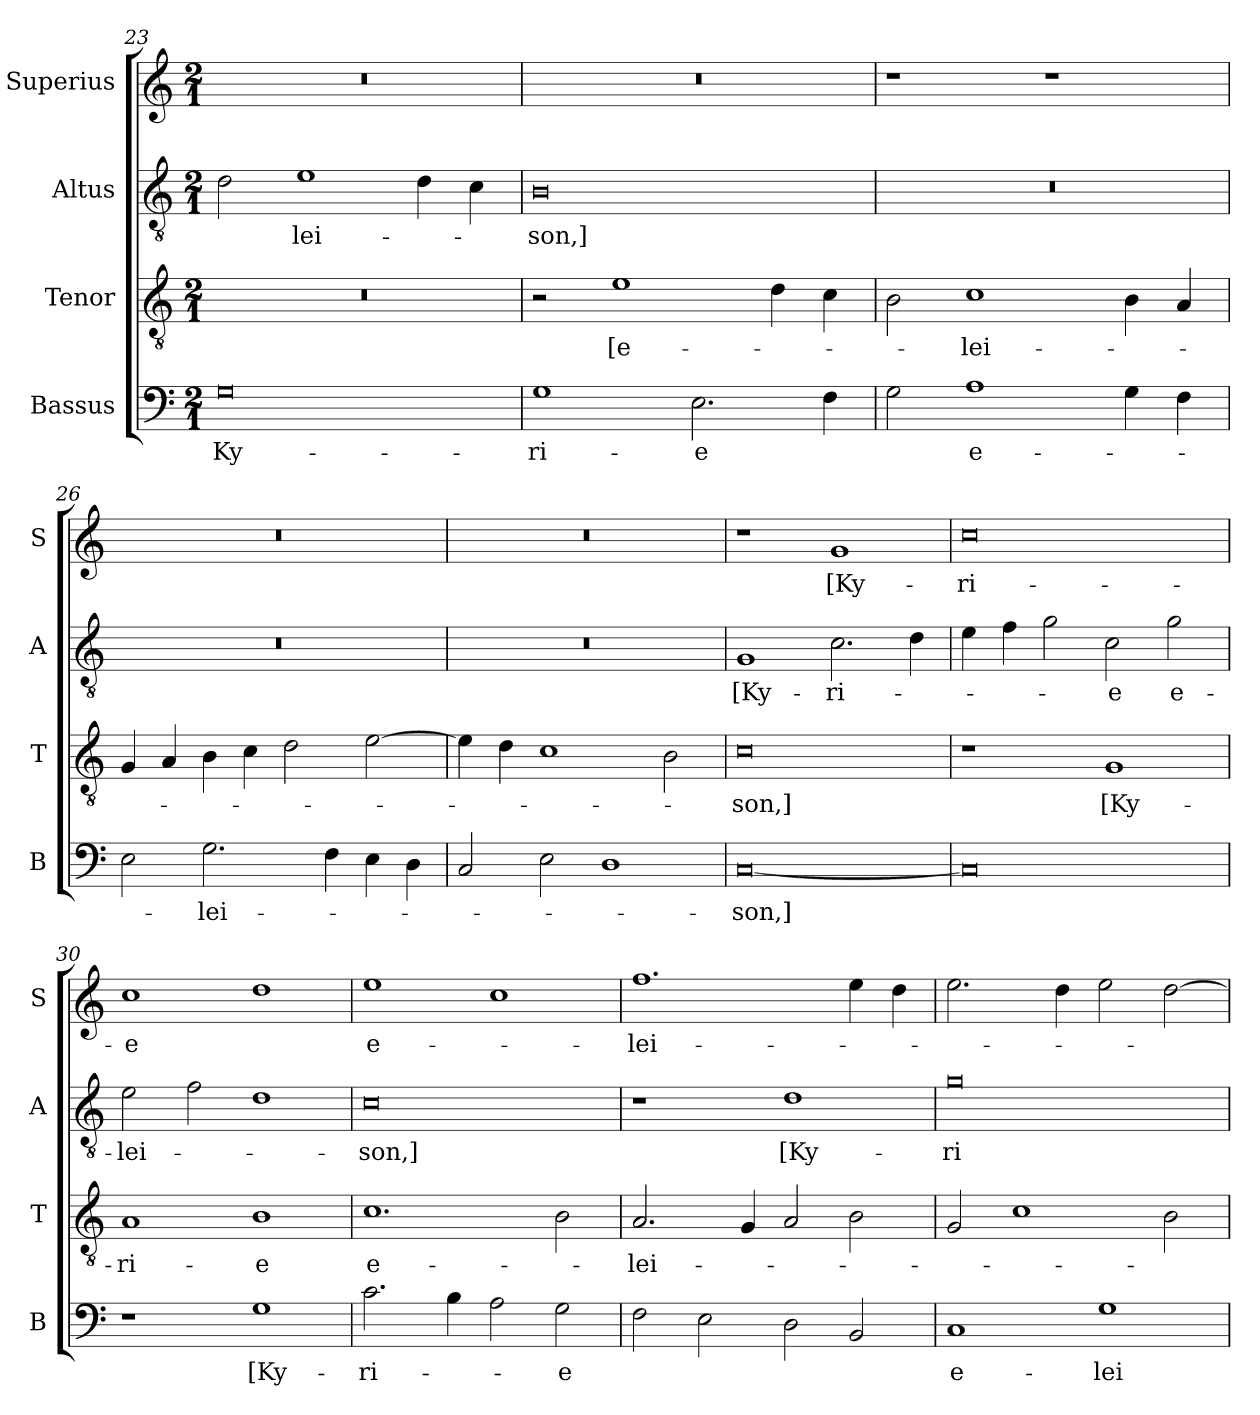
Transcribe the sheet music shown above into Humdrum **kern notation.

**kern	**text	**kern	**text	**kern	**text	**kern	**text
*part4	*part4	*part3	*part3	*part2	*part2	*part1	*part1
*staff4	*staff4	*staff3	*staff3	*staff2	*staff2	*staff1	*staff1
*I"Bassus	*	*I"Tenor	*	*I"Altus	*	*I"Superius	*
*I'B	*	*I'T	*	*I'A	*	*I'S	*
*clefF4	*	*clefGv2	*	*clefGv2	*	*clefG2	*
*k[]	*	*k[]	*	*k[]	*	*k[]	*
*M2/1	*	*M2/1	*	*M2/1	*	*M2/1	*
=23	=23	=23	=23	=23	=23	=23	=23
0G	Ky-	0r	.	2d\	.	0r	.
.	.	.	.	1e	-lei-	.	.
.	.	.	.	4d\	.	.	.
.	.	.	.	4c\	.	.	.
=24	=24	=24	=24	=24	=24	=24	=24
1G	-ri-	2r	.	0B	-son,]	0r	.
.	.	1e	[e-	.	.	.	.
2.E\	-e	.	.	.	.	.	.
.	.	4d\	.	.	.	.	.
4F\	.	4c\	.	.	.	.	.
=25	=25	=25	=25	=25	=25	=25	=25
2G\	.	2B\	.	0r	.	1r	.
1A	e-	1c	-lei-	.	.	.	.
.	.	.	.	.	.	1r	.
4G\	.	4B\	.	.	.	.	.
4F\	.	4A/	.	.	.	.	.
=26	=26	=26	=26	=26	=26	=26	=26
2E\	.	4G/	.	0r	.	0r	.
.	.	4A/	.	.	.	.	.
2.G\	-lei-	4B\	.	.	.	.	.
.	.	4c\	.	.	.	.	.
.	.	2d\	.	.	.	.	.
4F\	.	.	.	.	.	.	.
4E\	.	[2e\	.	.	.	.	.
4D\	.	.	.	.	.	.	.
=27	=27	=27	=27	=27	=27	=27	=27
2C/	.	4e\]	.	0r	.	0r	.
.	.	4d\	.	.	.	.	.
2E\	.	1c	.	.	.	.	.
1D	.	.	.	.	.	.	.
.	.	2B\	.	.	.	.	.
=28	=28	=28	=28	=28	=28	=28	=28
[0C	-son,]	0c	-son,]	1G	[Ky-	1r	.
.	.	.	.	2.c\	-ri-	1g	[Ky-
.	.	.	.	4d\	.	.	.
=29	=29	=29	=29	=29	=29	=29	=29
0C]	.	1r	.	4e\	.	0cc	-ri-
.	.	.	.	4f\	.	.	.
.	.	.	.	2g\	.	.	.
.	.	1G	[Ky-	2c\	-e	.	.
.	.	.	.	2g\	e-	.	.
=30	=30	=30	=30	=30	=30	=30	=30
1r	.	1A	-ri-	2e\	-lei-	1cc	-e
.	.	.	.	2f\	.	.	.
1G	[Ky-	1B	-e	1d	.	1dd	.
=31	=31	=31	=31	=31	=31	=31	=31
2.c\	-ri-	1.c	e-	0c	-son,]	1ee	e-
4B\	.	.	.	.	.	.	.
2A\	.	.	.	.	.	1cc	.
2G\	-e	2B\	.	.	.	.	.
=32	=32	=32	=32	=32	=32	=32	=32
2F\	.	2.A/	-lei-	1r	.	1.ff	-lei-
2E\	.	.	.	.	.	.	.
.	.	4G/	.	.	.	.	.
2D\	.	2A/	.	1d	[Ky-	.	.
2BB/	.	2B\	.	.	.	4ee\	.
.	.	.	.	.	.	4dd\	.
=33	=33	=33	=33	=33	=33	=33	=33
1C	e-	2G/	.	0g	-ri-	2.ee\	.
.	.	1c	.	.	.	.	.
.	.	.	.	.	.	4dd\	.
1G	-lei-	.	.	.	.	2ee\	.
.	.	2B\	.	.	.	[2dd\	.
=	=	=	=	=	=	=	=
*-	*-	*-	*-	*-	*-	*-	*-
